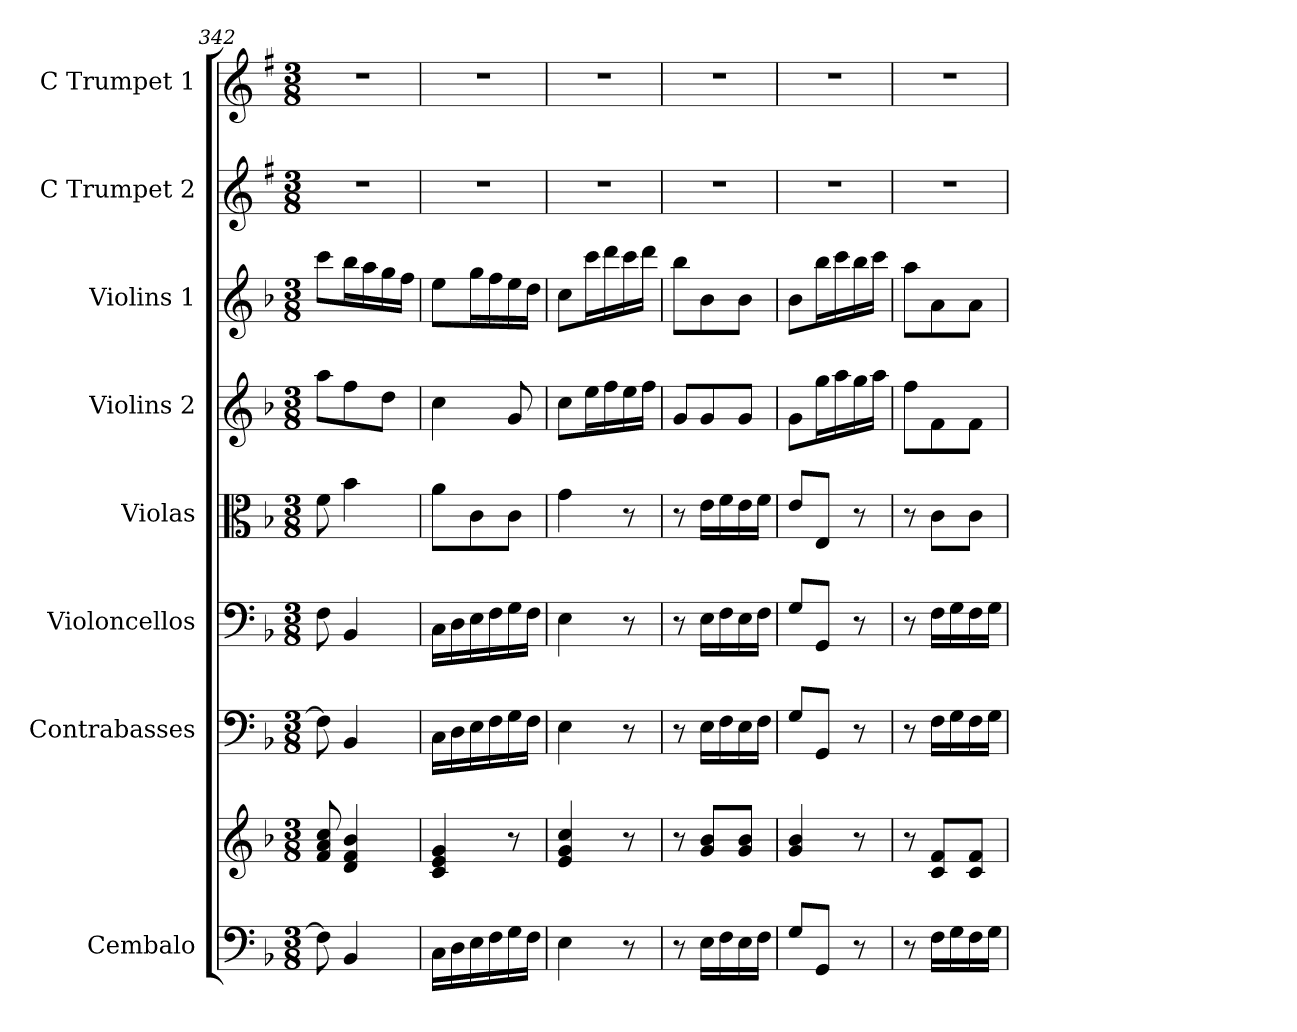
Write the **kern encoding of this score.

**kern	**kern	**kern	**kern	**kern	**kern	**kern	**kern	**kern
*part8	*part8	*part7	*part6	*part5	*part4	*part3	*part2	*part1
*staff9	*staff8	*staff7	*staff6	*staff5	*staff4	*staff3	*staff2	*staff1
*I"Cembalo	*	*I"Contrabasses	*I"Violoncellos	*I"Violas	*I"Violins 2	*I"Violins 1	*I"C Trumpet 2	*I"C Trumpet 1
*I'Cbl.	*	*I'Cbs.	*I'Vcs.	*I'Vlas.	*I'Vlns. 2	*I'Vlns. 1	*I'C Tpt. 2	*I'C Tpt. 1
*clefF4	*clefG2	*clefF4	*clefF4	*clefC3	*clefG2	*clefG2	*clefG2	*clefG2
*	*	*	*	*	*	*	*ITrd1c2	*ITrd1c2
*k[b-]	*k[b-]	*k[b-]	*k[b-]	*k[b-]	*k[b-]	*k[b-]	*k[b-]	*k[b-]
*M3/8	*M3/8	*M3/8	*M3/8	*M3/8	*M3/8	*M3/8	*M3/8	*M3/8
=342	=342	=342	=342	=342	=342	=342	=342	=342
8F\]	8f/ 8a/ 8cc/	8F\]	8F\	8f\	8aa\L	8ccc\L	4.r	4.r
4BB-/	4d/ 4f/ 4b-/	4BB-/	4BB-/	4b-\	8ff\	16bb-\L	.	.
.	.	.	.	.	.	16aa\	.	.
.	.	.	.	.	8dd\J	16gg\	.	.
.	.	.	.	.	.	16ff\JJ	.	.
=343	=343	=343	=343	=343	=343	=343	=343	=343
16C\LL	4c/ 4e/ 4g/	16C\LL	16C\LL	8a\L	4cc\	8ee\L	4.r	4.r
16D\	.	16D\	16D\	.	.	.	.	.
16E\	.	16E\	16E\	8c\	.	16gg\L	.	.
16F\	.	16F\	16F\	.	.	16ff\	.	.
16G\	8r	16G\	16G\	8c\J	8g/	16ee\	.	.
16F\JJ	.	16F\JJ	16F\JJ	.	.	16dd\JJ	.	.
=344	=344	=344	=344	=344	=344	=344	=344	=344
4E\	4e/ 4g/ 4cc/	4E\	4E\	4g\	8cc\L	8cc\L	4.r	4.r
.	.	.	.	.	16ee\L	16ccc\L	.	.
.	.	.	.	.	16ff\	16ddd\	.	.
8r	8r	8r	8r	8r	16ee\	16ccc\	.	.
.	.	.	.	.	16ff\JJ	16ddd\JJ	.	.
=345	=345	=345	=345	=345	=345	=345	=345	=345
8r	8r	8r	8r	8r	8g/L	8bb-\L	4.r	4.r
16E\LL	8g/ 8b-/L	16E\LL	16E\LL	16e\LL	8g/	8b-\	.	.
16F\	.	16F\	16F\	16f\	.	.	.	.
16E\	8g/ 8b-/J	16E\	16E\	16e\	8g/J	8b-\J	.	.
16F\JJ	.	16F\JJ	16F\JJ	16f\JJ	.	.	.	.
!!LO:PB:g=z
=346	=346	=346	=346	=346	=346	=346	=346	=346
8G/L	4g/ 4b-/	8G/L	8G/L	8e/L	8g\L	8b-\L	4.r	4.r
8GG/J	.	8GG/J	8GG/J	8E/J	16gg\L	16bb-\L	.	.
.	.	.	.	.	16aa\	16ccc\	.	.
8r	8r	8r	8r	8r	16gg\	16bb-\	.	.
.	.	.	.	.	16aa\JJ	16ccc\JJ	.	.
=347	=347	=347	=347	=347	=347	=347	=347	=347
8r	8r	8r	8r	8r	8ff\L	8aa\L	4.r	4.r
16F\LL	8c/ 8f/L	16F\LL	16F\LL	8c\L	8f\	8a\	.	.
16G\	.	16G\	16G\	.	.	.	.	.
16F\	8c/ 8f/J	16F\	16F\	8c\J	8f\J	8a\J	.	.
16G\JJ	.	16G\JJ	16G\JJ	.	.	.	.	.
=	=	=	=	=	=	=	=	=
*-	*-	*-	*-	*-	*-	*-	*-	*-
